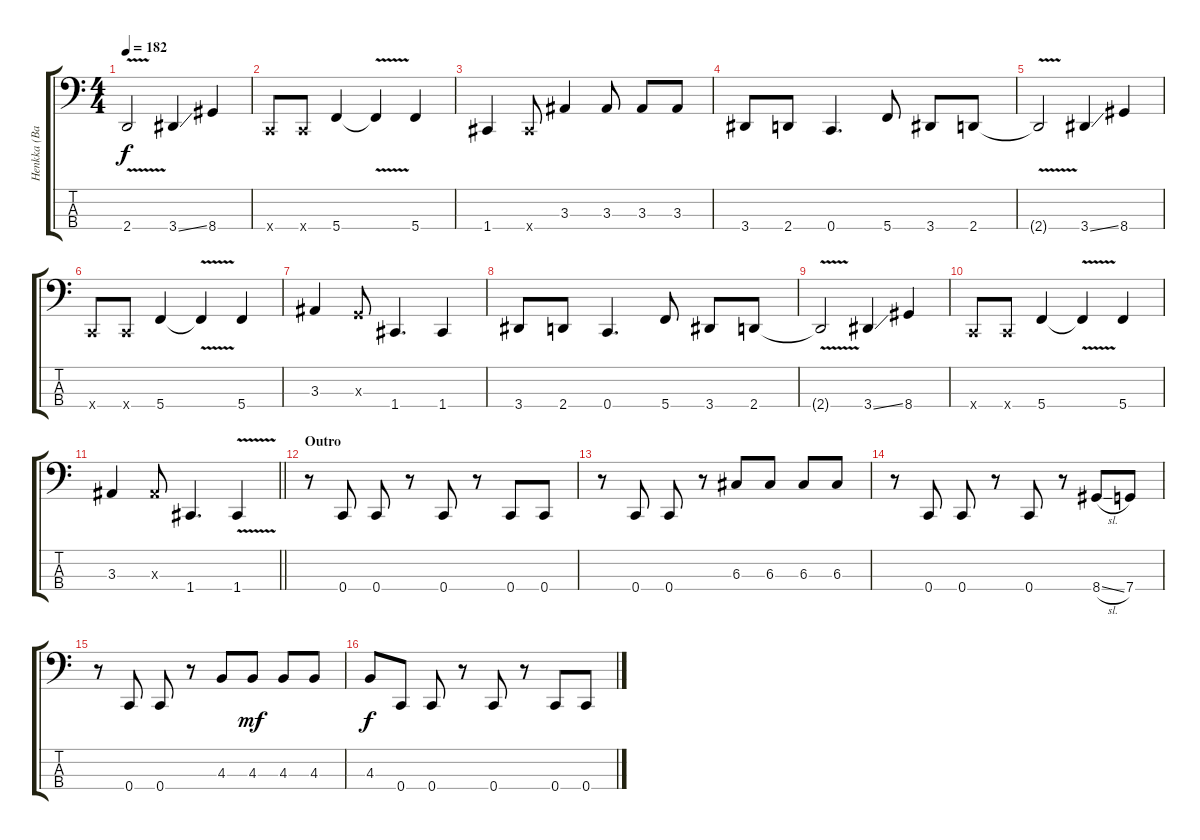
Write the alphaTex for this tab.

\track ("Henkka (Bass)" "Henkka (Ba") {instrument electricbasspick}
\staff {score tabs}
\tuning (F2 C2 G1 C1) {hide}
\ts (4 4)
\tempo 182
\clef f4
\ks c
2.4{v t}.2{dy f} 3.4{ss}.4 8.4.4 |
0.4{x}.8 0.4{x}.8 5.4.4 5.4{v t}.4 5.4.4 |
1.4.4 1.4{x}.8 3.3.4 3.3.8 3.3.8 3.3.8 |
3.4.8 2.4.8 0.4.4{d} 5.4.8 3.4.8 2.4.8 |
2.4{v t}.2 3.4{ss}.4 8.4.4 |
0.4{x}.8 0.4{x}.8 5.4.4 5.4{v t}.4 5.4.4 |
3.3.4 0.3{x}.8 1.4.4{d} 1.4.4 |
3.4.8 2.4.8 0.4.4{d} 5.4.8 3.4.8 2.4.8 |
2.4{v t}.2 3.4{ss}.4 8.4.4 |
0.4{x}.8 0.4{x}.8 5.4.4 5.4{v t}.4 5.4.4 |
\barLineRight lightlight
3.3.4 3.3{x}.8 1.4.4{d} 1.4{v}.4 |
\section ("" "Outro")
r.8 0.4.8 0.4.8 r.8 0.4.8 r.8 0.4.8 0.4.8 |
r.8 0.4.8 0.4.8 r.8 6.3.8 6.3.8 6.3.8 6.3.8 |
r.8 0.4.8 0.4.8 r.8 0.4.8 r.8 8.4{sl}.8 7.4.8 |
r.8 0.4.8 0.4.8 r.8 4.3.8 4.3.8{dy mf} 4.3.8 4.3.8 |
4.3.8{dy f} 0.4.8 0.4.8 r.8 0.4.8 r.8 0.4.8 0.4.8
